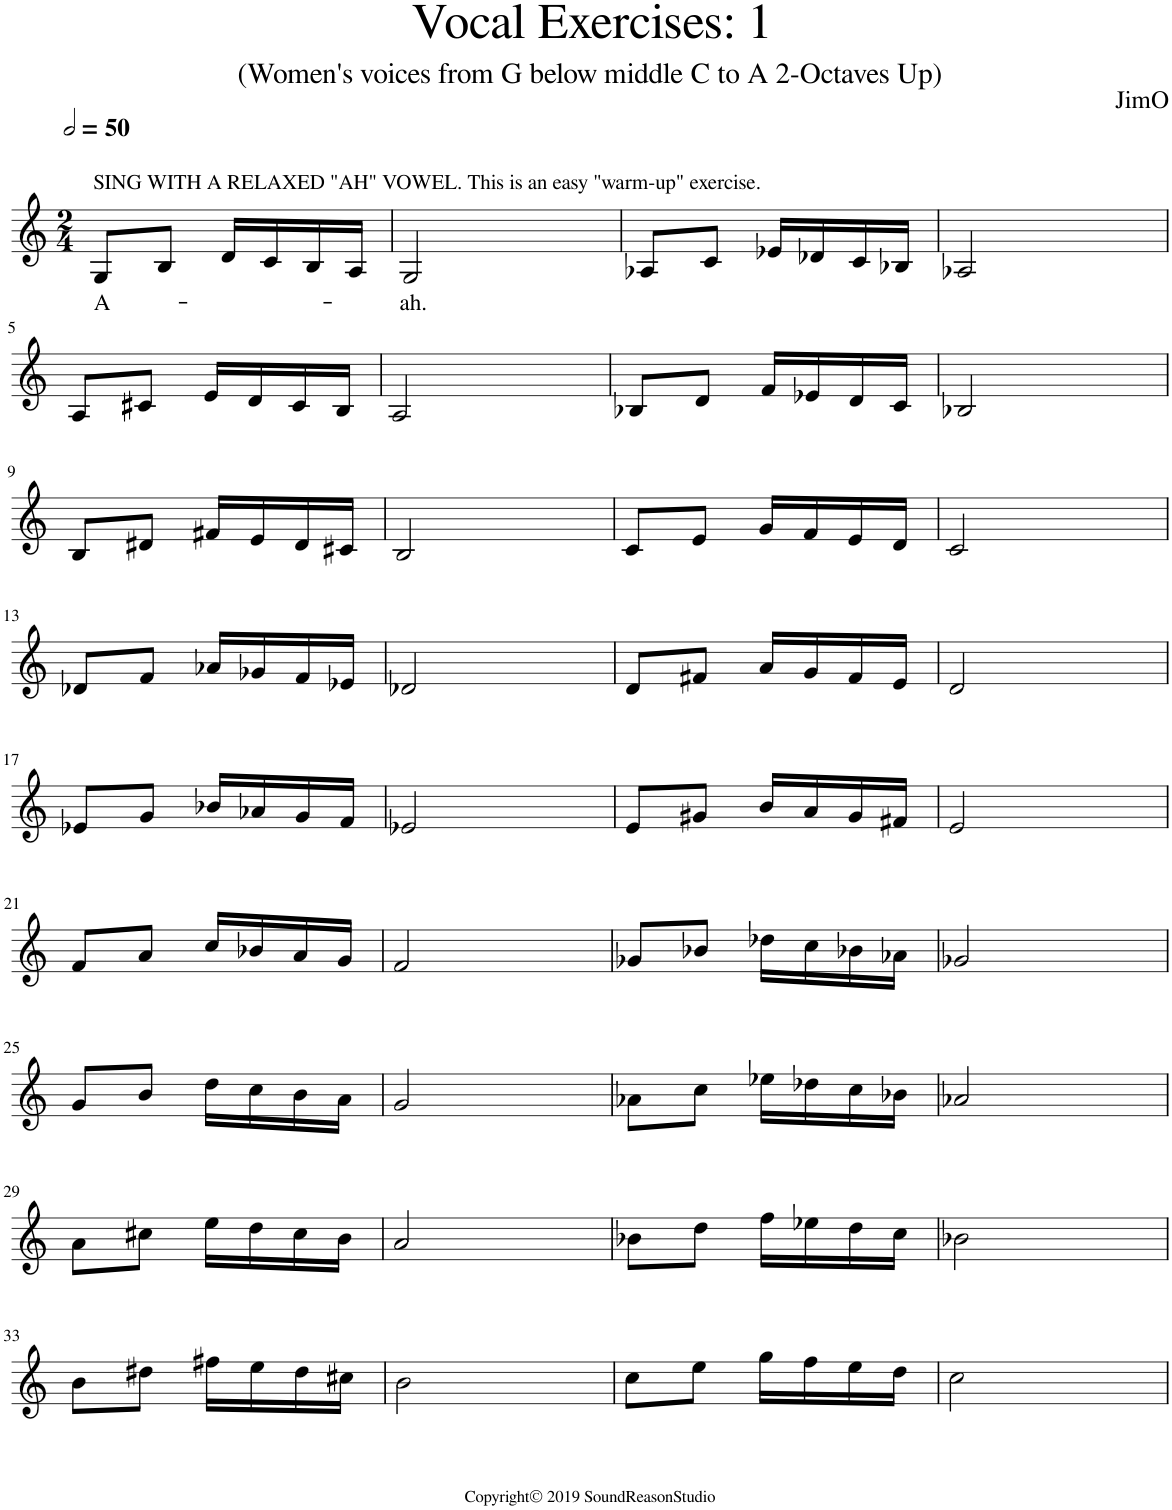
**kern	**text
*part1	*part1
*staff1	*staff1
*I"Piano	*
*I'Pno.	*
*clefG2	*
*k[]	*
*M2/4	*
*MM100	*
=1	=1
!LO:TX:a:t=SING WITH A RELAXED "AH" VOWEL. This is an easy "warm-up" exercise.	!
!	!LO:LY:b
8G/L	A-
8B/J	.
16d/LL	.
16c/	.
16B/	.
16A/JJ	.
=2	=2
!	!LO:LY:b
2G/	-ah.
=3	=3
8A-X/L	.
8c/J	.
16e-X/LL	.
16d-X/	.
16c/	.
16B-X/JJ	.
=4	=4
2A-X/	.
!!LO:LB:g=z
=5	=5
8A/L	.
8c#X/J	.
16e/LL	.
16d/	.
16c#/	.
16B/JJ	.
=6	=6
2A/	.
=7	=7
8B-X/L	.
8d/J	.
16f/LL	.
16e-X/	.
16d/	.
16c/JJ	.
=8	=8
2B-X/	.
!!LO:LB:g=z
=9	=9
8B/L	.
8d#X/J	.
16f#X/LL	.
16e/	.
16d#/	.
16c#X/JJ	.
=10	=10
2B/	.
=11	=11
8c/L	.
8e/J	.
16g/LL	.
16f/	.
16e/	.
16d/JJ	.
=12	=12
2c/	.
!!LO:LB:g=z
=13	=13
8d-X/L	.
8f/J	.
16a-X/LL	.
16g-X/	.
16f/	.
16e-X/JJ	.
=14	=14
2d-X/	.
=15	=15
8d/L	.
8f#X/J	.
16a/LL	.
16g/	.
16f#/	.
16e/JJ	.
=16	=16
2d/	.
!!LO:LB:g=z
=17	=17
8e-X/L	.
8g/J	.
16b-X/LL	.
16a-X/	.
16g/	.
16f/JJ	.
=18	=18
2e-X/	.
=19	=19
8e/L	.
8g#X/J	.
16b/LL	.
16a/	.
16g#/	.
16f#X/JJ	.
=20	=20
2e/	.
!!LO:LB:g=z
=21	=21
8f/L	.
8a/J	.
16cc/LL	.
16b-X/	.
16a/	.
16g/JJ	.
=22	=22
2f/	.
=23	=23
8g-X/L	.
8b-X/J	.
16dd-X\LL	.
16cc\	.
16b-X\	.
16a-X\JJ	.
=24	=24
2g-X/	.
!!LO:LB:g=z
=25	=25
8g/L	.
8b/J	.
16dd\LL	.
16cc\	.
16b\	.
16a\JJ	.
=26	=26
2g/	.
=27	=27
8a-X\L	.
8cc\J	.
16ee-X\LL	.
16dd-X\	.
16cc\	.
16b-X\JJ	.
=28	=28
2a-X/	.
!!LO:LB:g=z
=29	=29
8a\L	.
8cc#X\J	.
16ee\LL	.
16dd\	.
16cc#\	.
16b\JJ	.
=30	=30
2a/	.
=31	=31
8b-X\L	.
8dd\J	.
16ff\LL	.
16ee-X\	.
16dd\	.
16cc\JJ	.
=32	=32
2b-X\	.
!!LO:LB:g=z
=33	=33
8b\L	.
8dd#X\J	.
16ff#X\LL	.
16ee\	.
16dd#\	.
16cc#X\JJ	.
=34	=34
2b\	.
=35	=35
8cc\L	.
8ee\J	.
16gg\LL	.
16ff\	.
16ee\	.
16dd\JJ	.
=36	=36
2cc\	.
=	=
*-	*-
